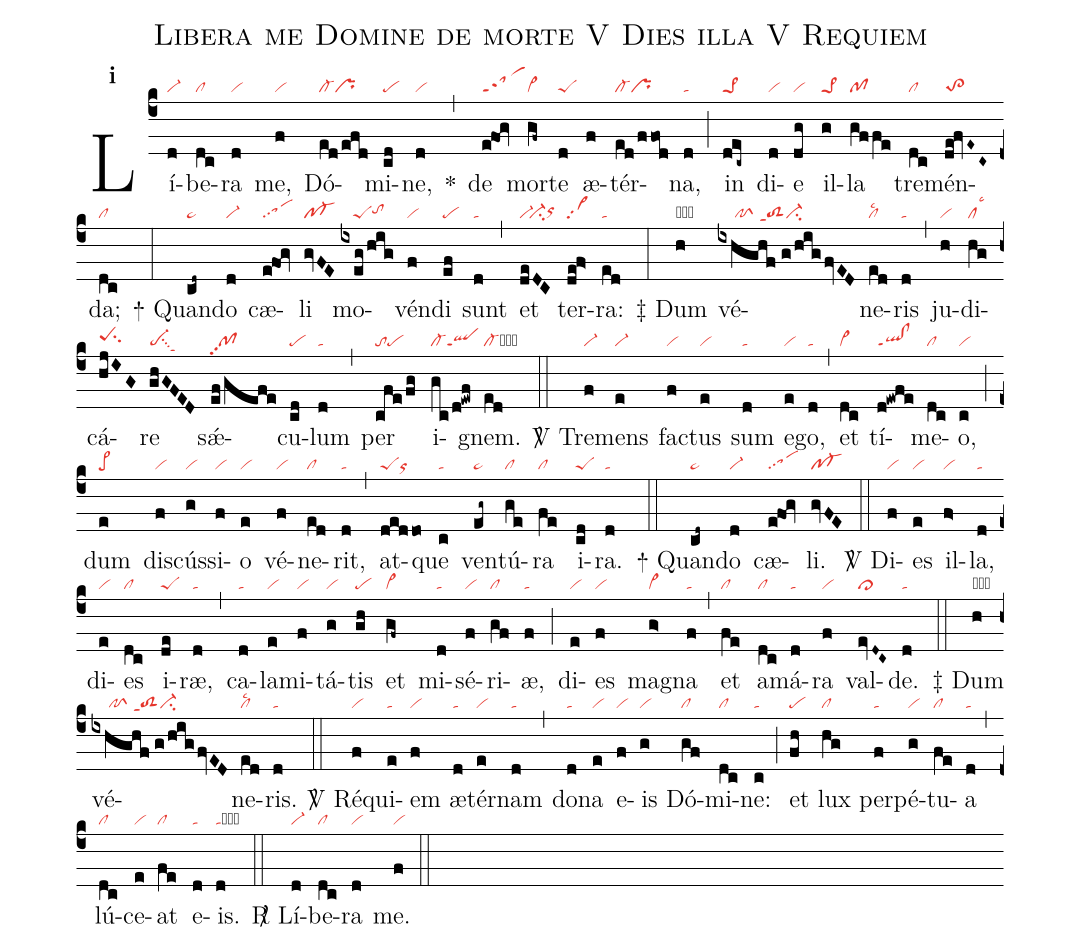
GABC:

name:Libera me Domine de morte V Dies illa V Requiem;
office-part:re;
mode:1;
nabc-lines:1;
%%
initial-style: 1;
name: Libera me Domine de morte;
mode: 1;
office-part: Responsorium;
annotation: Resp. ;
annotation: i;
nabc-lines: 1;
%%
(c4) Lí(d|vi-)be(dc|cl)ra(d|vi) me,(f|vi) Dó(ed/efd|cl-pr)mi(cd|pe)ne,(d|vi) <sp>*</sp>(,) de(efOg|saM5ppt1) mor(gf~|vi>)te(d|peS) æ(f)tér(ed/ffod|cl-pr)na,(d|ta) (;) in(dec~|pe>1) di(d|vi)e(dg|vi) il(g|pe>1)la(gffe|pf) tre(dc|cl)mén(de@fvE~C~|to>2)da;(dc|cl) (:)
<sp>+</sp> Quan(cd~|ta>)do(d|vi-) cæ(efOg|sapp1)li(gvFE|pf-) mo(ixeg/hig|////peStohh)vén(f|vi)di(ef|pe) sunt(d|ta) (,) et(deDC|vi-`ci-orhh) ter(de!f>|vi>pp2)ra:(ed|ta) (:)
<sp>‡</sp> Dum(h|obvi) vé(ixhghf//g/higfvED|/////pfS/toS2ppt1ci-)ne(ed|cllsc2)ris(d|ta) (,) ju(h|vi)di(hg|cllsc3)cá(hjIG|peShhsu2)re(ghGFED|pe-su3sut1) sǽ(ef/gefe|pfpp2)cu(cd|pe)lum(d|ta) (,) per(cfe/fg|tope) i(gc/d!ewf|cl-qlppt1)gnem.(ed|cl-cb) (::)

<sp>V/</sp> Tre(f|vi-)mens(e|vi-) fac(f|vi)tus(e|vi) sum(d|ta) e(e|vi)go,(d|ta) (,) et(dc|vi>) tí(d!ewfe|ql!clppt1)me(dc|cl)o,(c|vi) (;) dum(e|pe>) dis(f|vi)cús(g|vi)si(f|vi)o(e|vi) vé(f|vi)ne(ed|cl)rit,(d|ta) (,) at(deddo|peSor)que(c|ta) ven(eg~|ta>)tú(ge|cl)ra(fe|cl) i(cd|peS)ra.(d|ta) (::)
<sp>+</sp> Quan(cd~|ta>)do(d|vi-) cæ(efOg|sapp1)li.(gvFE|pf-) (::)

<sp>V/</sp> Di(f|vi)es(e|vi) il(f>|vi)la,(d|ta) di(e|vi)es(dc|cl) i(de|peS)ræ,(d|ta) (,) ca(d|ta)la(e|vi)mi(f|vi)tá(g|vi)tis(gh|pe) et(gf~|vi>) mi(d|ta)sé(f|vi)ri(gf|cl)æ,(f|ta) (;)di(e|vi)es(f|vi) ma(g>|vi>)gna(f|ta) (,) et(fe|cl) a(dc|cl)má(d|ta)ra(f|vi) val(evD~C~|cl>)de.(d|ta) (::)
<sp>‡</sp> Dum(h|obvi) vé(ixhghf//g/higfvED|/////pfS/toS2ppt1ci-)ne(ed|cllsc2)ris.(d|ta) (::)

<sp>V/</sp> Ré(f|vi)qui(e|ta)em(f|vi) æ(d|ta)tér(e|vi)nam(d|ta) (,) do(d|ta)na(e|vi) e(f|vi)is(g|vi) Dó(gf|cl)mi(dc|cl)ne:(c|ta) (;) et(fh|pe) lux(hg|cl) per(f|ta)pé(g|vi)tu(fe|cl)a(d|ta) (,) lú(dc|cl)ce(e|vi)at(fe|cl) e(d|ta)is.(d|tacb) (::)
<sp>R/</sp> Lí(d|vi-)be(dc|cl)ra(d|vi) me.(f|vi) (::)
